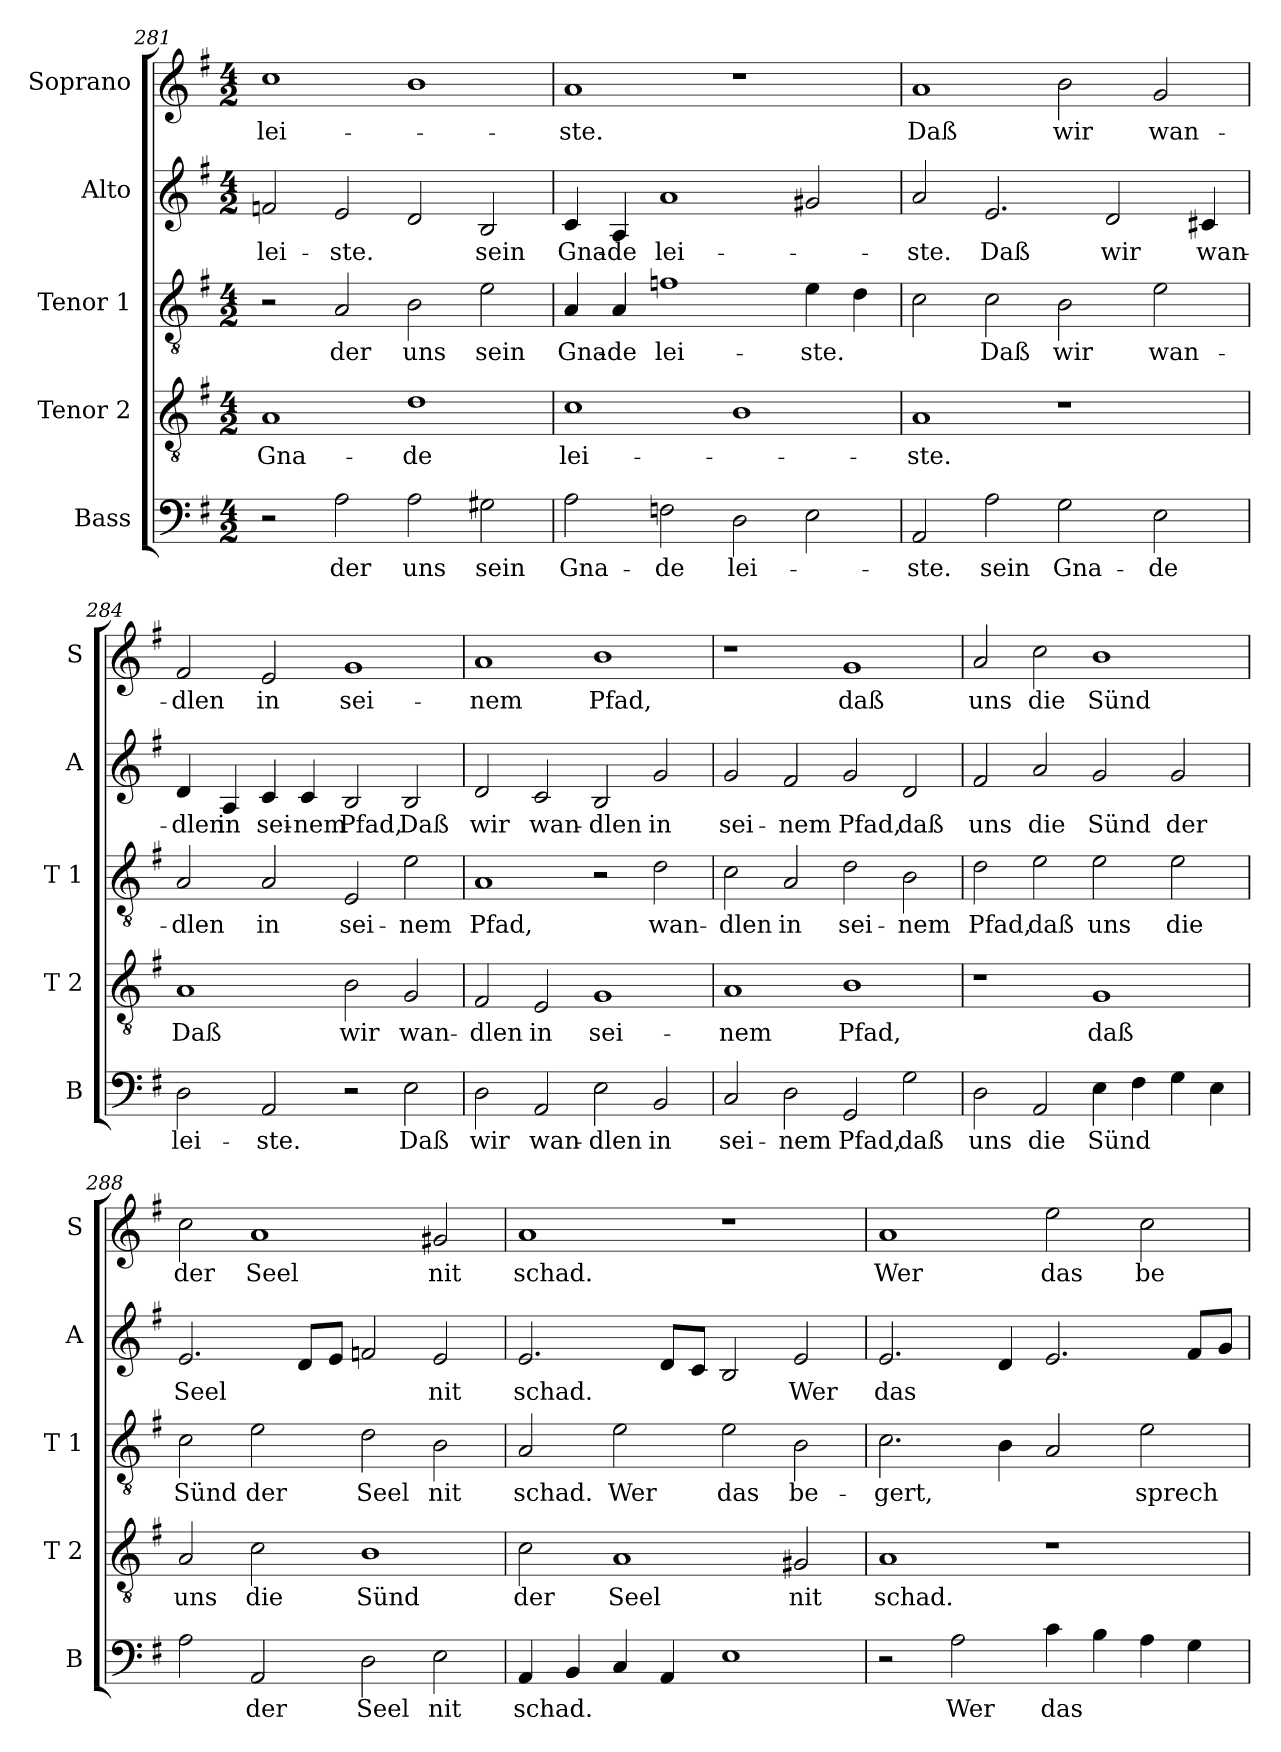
**kern	**text	**kern	**text	**kern	**text	**kern	**text	**kern	**text
*part5	*part5	*part4	*part4	*part3	*part3	*part2	*part2	*part1	*part1
*staff5	*staff5	*staff4	*staff4	*staff3	*staff3	*staff2	*staff2	*staff1	*staff1
*I"Bass	*	*I"Tenor 2	*	*I"Tenor 1	*	*I"Alto	*	*I"Soprano	*
*I'B	*	*I'T 2	*	*I'T 1	*	*I'A	*	*I'S	*
!!LO:PB:g=z
*clefF4	*	*clefGv2	*	*clefGv2	*	*clefG2	*	*clefG2	*
*k[f#]	*	*k[f#]	*	*k[f#]	*	*k[f#]	*	*k[f#]	*
*G:	*	*G:	*	*G:	*	*G:	*	*G:	*
*M4/2	*	*M4/2	*	*M4/2	*	*M4/2	*	*M4/2	*
=281	=281	=281	=281	=281	=281	=281	=281	=281	=281
!	!	!	!LO:LY:b	!	!	!	!LO:LY:b	!	!LO:LY:b
2r	.	1A	Gna-	2r	.	2fn/	lei-	1cc	lei-
!	!LO:LY:b	!	!	!	!LO:LY:b	!	!LO:LY:b	!	!
2A\	der	.	.	2A/	der	2e/	-ste.	.	.
!	!LO:LY:b	!	!LO:LY:b	!	!LO:LY:b	!	!	!	!
2A\	uns	1d	-de	2B\	uns	2d/	.	1b	.
!	!LO:LY:b	!	!	!	!LO:LY:b	!	!LO:LY:b	!	!
2G#X\	sein	.	.	2e\	sein	2B/	sein	.	.
=282	=282	=282	=282	=282	=282	=282	=282	=282	=282
!	!LO:LY:b	!	!LO:LY:b	!	!LO:LY:b	!	!LO:LY:b	!	!LO:LY:b
2A\	Gna-	1c	lei-	4A/	Gna-	4c/	Gna-	1a	-ste.
!	!	!	!	!	!LO:LY:b	!	!LO:LY:b	!	!
.	.	.	.	4A/	-de	4A/	-de	.	.
!	!LO:LY:b	!	!	!	!LO:LY:b	!	!LO:LY:b	!	!
2Fn\	-de	.	.	1fn	lei-	1a	lei-	.	.
!	!LO:LY:b	!	!	!	!	!	!	!	!
2D\	lei-	1B	.	.	.	.	.	1r	.
!	!	!	!	!	!LO:LY:b	!	!	!	!
2E\	.	.	.	4e\	-ste.	2g#X/	.	.	.
.	.	.	.	4d\	.	.	.	.	.
=283	=283	=283	=283	=283	=283	=283	=283	=283	=283
!	!LO:LY:b	!	!LO:LY:b	!	!	!	!LO:LY:b	!	!LO:LY:b
2AA/	-ste.	1A	-ste.	2c\	.	2a/	-ste.	1a	Daß
!	!LO:LY:b	!	!	!	!LO:LY:b	!	!LO:LY:b	!	!
2A\	sein	.	.	2c\	Daß	2.e/	Daß	.	.
!	!LO:LY:b	!	!	!	!LO:LY:b	!	!	!	!LO:LY:b
2G\	Gna-	1r	.	2B\	wir	.	.	2b\	wir
!	!	!	!	!	!	!	!LO:LY:b	!	!
.	.	.	.	.	.	2d/	wir	.	.
!	!LO:LY:b	!	!	!	!LO:LY:b	!	!	!	!LO:LY:b
2E\	-de	.	.	2e\	wan-	.	.	2g/	wan-
!	!	!	!	!	!	!	!LO:LY:b	!	!
.	.	.	.	.	.	4c#X/	wan-	.	.
=284	=284	=284	=284	=284	=284	=284	=284	=284	=284
!	!LO:LY:b	!	!LO:LY:b	!	!LO:LY:b	!	!LO:LY:b	!	!LO:LY:b
2D\	lei-	1A	Daß	2A/	-dlen	4d/	-dlen	2f#/	-dlen
!	!	!	!	!	!	!	!LO:LY:b	!	!
.	.	.	.	.	.	4A/	in	.	.
!	!LO:LY:b	!	!	!	!LO:LY:b	!	!LO:LY:b	!	!LO:LY:b
2AA/	-ste.	.	.	2A/	in	4c/	sei-	2e/	in
!	!	!	!	!	!	!	!LO:LY:b	!	!
.	.	.	.	.	.	4c/	-nem	.	.
!	!	!	!LO:LY:b	!	!LO:LY:b	!	!LO:LY:b	!	!LO:LY:b
2r	.	2B\	wir	2E/	sei-	2B/	Pfad,	1g	sei-
!	!LO:LY:b	!	!LO:LY:b	!	!LO:LY:b	!	!LO:LY:b	!	!
2E\	Daß	2G/	wan-	2e\	-nem	2B/	Daß	.	.
=285	=285	=285	=285	=285	=285	=285	=285	=285	=285
!	!LO:LY:b	!	!LO:LY:b	!	!LO:LY:b	!	!LO:LY:b	!	!LO:LY:b
2D\	wir	2F#/	-dlen	1A	Pfad,	2d/	wir	1a	-nem
!	!LO:LY:b	!	!LO:LY:b	!	!	!	!LO:LY:b	!	!
2AA/	wan-	2E/	in	.	.	2c/	wan-	.	.
!	!LO:LY:b	!	!LO:LY:b	!	!	!	!LO:LY:b	!	!LO:LY:b
2E\	-dlen	1G	sei-	2r	.	2B/	-dlen	1b	Pfad,
!	!LO:LY:b	!	!	!	!LO:LY:b	!	!LO:LY:b	!	!
2BB/	in	.	.	2d\	wan-	2g/	in	.	.
!!LO:LB:g=z
=286	=286	=286	=286	=286	=286	=286	=286	=286	=286
!	!LO:LY:b	!	!LO:LY:b	!	!LO:LY:b	!	!LO:LY:b	!	!
2C/	sei-	1A	-nem	2c\	-dlen	2g/	sei-	1r	.
!	!LO:LY:b	!	!	!	!LO:LY:b	!	!LO:LY:b	!	!
2D\	-nem	.	.	2A/	in	2f#/	-nem	.	.
!	!LO:LY:b	!	!LO:LY:b	!	!LO:LY:b	!	!LO:LY:b	!	!LO:LY:b
2GG/	Pfad,	1B	Pfad,	2d\	sei-	2g/	Pfad,	1g	daß
!	!LO:LY:b	!	!	!	!LO:LY:b	!	!LO:LY:b	!	!
2G\	daß	.	.	2B\	-nem	2d/	daß	.	.
=287	=287	=287	=287	=287	=287	=287	=287	=287	=287
!	!LO:LY:b	!	!	!	!LO:LY:b	!	!LO:LY:b	!	!LO:LY:b
2D\	uns	1r	.	2d\	Pfad,	2f#/	uns	2a/	uns
!	!LO:LY:b	!	!	!	!LO:LY:b	!	!LO:LY:b	!	!LO:LY:b
2AA/	die	.	.	2e\	daß	2a/	die	2cc\	die
!	!LO:LY:b	!	!LO:LY:b	!	!LO:LY:b	!	!LO:LY:b	!	!LO:LY:b
4E\	Sünd	1G	daß	2e\	uns	2g/	Sünd	1b	Sünd
4F#\	.	.	.	.	.	.	.	.	.
!	!	!	!	!	!LO:LY:b	!	!LO:LY:b	!	!
4G\	.	.	.	2e\	die	2g/	der	.	.
4E\	.	.	.	.	.	.	.	.	.
=288	=288	=288	=288	=288	=288	=288	=288	=288	=288
!	!	!	!LO:LY:b	!	!LO:LY:b	!	!LO:LY:b	!	!LO:LY:b
2A\	.	2A/	uns	2c\	Sünd	2.e/	Seel	2cc\	der
!	!LO:LY:b	!	!LO:LY:b	!	!LO:LY:b	!	!	!	!LO:LY:b
2AA/	der	2c\	die	2e\	der	.	.	1a	Seel
.	.	.	.	.	.	8d/L	.	.	.
.	.	.	.	.	.	8e/J	.	.	.
!	!LO:LY:b	!	!LO:LY:b	!	!LO:LY:b	!	!	!	!
2D\	Seel	1B	Sünd	2d\	Seel	2fn/	.	.	.
!	!LO:LY:b	!	!	!	!LO:LY:b	!	!LO:LY:b	!	!LO:LY:b
2E\	nit	.	.	2B\	nit	2e/	nit	2g#X/	nit
=289	=289	=289	=289	=289	=289	=289	=289	=289	=289
!	!LO:LY:b	!	!LO:LY:b	!	!LO:LY:b	!	!LO:LY:b	!	!LO:LY:b
4AA/	schad.	2c\	der	2A/	schad.	2.e/	schad.	1a	schad.
4BB/	.	.	.	.	.	.	.	.	.
!	!	!	!LO:LY:b	!	!LO:LY:b	!	!	!	!
4C/	.	1A	Seel	2e\	Wer	.	.	.	.
4AA/	.	.	.	.	.	8d/L	.	.	.
.	.	.	.	.	.	8c/J	.	.	.
!	!	!	!	!	!LO:LY:b	!	!	!	!
1E	.	.	.	2e\	das	2B/	.	1r	.
!	!	!	!LO:LY:b	!	!LO:LY:b	!	!LO:LY:b	!	!
.	.	2G#X/	nit	2B\	be-	2e/	Wer	.	.
=290	=290	=290	=290	=290	=290	=290	=290	=290	=290
!	!	!	!LO:LY:b	!	!LO:LY:b	!	!LO:LY:b	!	!LO:LY:b
2r	.	1A	schad.	2.c\	-gert,	2.e/	das	1a	Wer
!	!LO:LY:b	!	!	!	!	!	!	!	!
2A\	Wer	.	.	.	.	.	.	.	.
.	.	.	.	4B\	.	4d/	.	.	.
!	!LO:LY:b	!	!	!	!	!	!	!	!LO:LY:b
4c\	das	1r	.	2A/	.	2.e/	.	2ee\	das
4B\	.	.	.	.	.	.	.	.	.
!	!	!	!	!	!LO:LY:b	!	!	!	!LO:LY:b
4A\	.	.	.	2e\	sprech	.	.	2cc\	be-
4G\	.	.	.	.	.	8f#/L	.	.	.
.	.	.	.	.	.	8g/J	.	.	.
=	=	=	=	=	=	=	=	=	=
*-	*-	*-	*-	*-	*-	*-	*-	*-	*-
